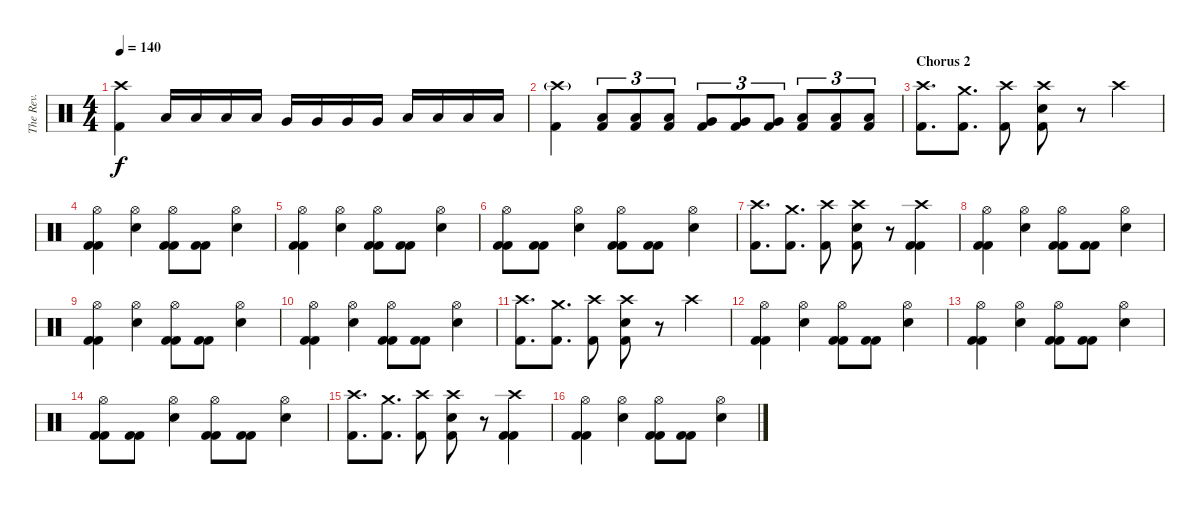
\track ("The Rev." "The Rev.") {instrument percussion}
\staff {score}
\articulation defaults
\ts (4 4)
\tempo 140
\clef neutral
\ks c
("Crash high (hit)" "Kick (hit) 2").4{dy f} "Low Tom (hit)".16 "Low Tom (hit)".16 "Low Tom (hit)".16 "Low Tom (hit)".16 "Very Low Tom (hit)".16 "Very Low Tom (hit)".16 "Very Low Tom (hit)".16 "Very Low Tom (hit)".16 "Low Floor Tom (hit)".16 "Low Floor Tom (hit)".16 "Low Floor Tom (hit)".16 "Low Floor Tom (hit)".16 |
("Crash high (hit)"{g} "Kick (hit) 2").4 ("Low Tom (hit)" "Kick (hit) 2").8{tu (3 2)} ("Low Tom (hit)" "Kick (hit) 2").8{tu (3 2)} ("Low Tom (hit)" "Kick (hit) 2").8{tu (3 2)} ("Very Low Tom (hit)" "Kick (hit) 2").8{tu (3 2)} ("Very Low Tom (hit)" "Kick (hit) 2").8{tu (3 2)} ("Very Low Tom (hit)" "Kick (hit) 2").8{tu (3 2)} ("Low Floor Tom (hit)" "Kick (hit) 2").8{tu (3 2)} ("Low Floor Tom (hit)" "Kick (hit) 2").8{tu (3 2)} ("Low Floor Tom (hit)" "Kick (hit) 2").8{tu (3 2)} |
\section ("" "Chorus 2")
("Crash high (hit)" "Kick (hit) 2").8{d} ("Crash medium (hit)" "Kick (hit) 2").8{d} ("Crash high (hit)" "Kick (hit) 2").8 ("Crash high (hit)" "Electric Snare (hit)" "Kick (hit) 2").8 r.8 "Crash high (hit)".4 |
("Hi-Hat (open)" "Kick (hit) 2" "Kick (hit) 2").4 ("Hi-Hat (open)" "Electric Snare (hit)").4 ("Hi-Hat (open)" "Kick (hit) 2" "Kick (hit) 2").8 ("Kick (hit) 2" "Kick (hit) 2").8 ("Hi-Hat (open)" "Electric Snare (hit)").4 |
("Hi-Hat (open)" "Kick (hit) 2" "Kick (hit) 2").4 ("Hi-Hat (open)" "Electric Snare (hit)").4 ("Hi-Hat (open)" "Kick (hit) 2" "Kick (hit) 2").8 ("Kick (hit) 2" "Kick (hit) 2").8 ("Hi-Hat (open)" "Electric Snare (hit)").4 |
("Hi-Hat (open)" "Kick (hit) 2" "Kick (hit) 2").8 ("Kick (hit) 2" "Kick (hit) 2").8 ("Hi-Hat (open)" "Electric Snare (hit)").4 ("Hi-Hat (open)" "Kick (hit) 2" "Kick (hit) 2").8 ("Kick (hit) 2" "Kick (hit) 2").8 ("Hi-Hat (open)" "Electric Snare (hit)").4 |
("Crash high (hit)" "Kick (hit) 2").8{d} ("Crash medium (hit)" "Kick (hit) 2").8{d} ("Crash high (hit)" "Kick (hit) 2").8 ("Crash high (hit)" "Electric Snare (hit)" "Kick (hit) 2").8 r.8 ("Crash high (hit)" "Kick (hit) 2" "Kick (hit) 2").4 |
("Hi-Hat (open)" "Kick (hit) 2" "Kick (hit) 2").4 ("Hi-Hat (open)" "Electric Snare (hit)").4 ("Hi-Hat (open)" "Kick (hit) 2" "Kick (hit) 2").8 ("Kick (hit) 2" "Kick (hit) 2").8 ("Hi-Hat (open)" "Electric Snare (hit)").4 |
("Hi-Hat (open)" "Kick (hit) 2" "Kick (hit) 2").4 ("Hi-Hat (open)" "Electric Snare (hit)").4 ("Hi-Hat (open)" "Kick (hit) 2" "Kick (hit) 2").8 ("Kick (hit) 2" "Kick (hit) 2").8 ("Hi-Hat (open)" "Electric Snare (hit)").4 |
("Hi-Hat (open)" "Kick (hit) 2" "Kick (hit) 2").4 ("Hi-Hat (open)" "Electric Snare (hit)").4 ("Hi-Hat (open)" "Kick (hit) 2" "Kick (hit) 2").8 ("Kick (hit) 2" "Kick (hit) 2").8 ("Hi-Hat (open)" "Electric Snare (hit)").4 |
("Crash high (hit)" "Kick (hit) 2").8{d} ("Crash medium (hit)" "Kick (hit) 2").8{d} ("Crash high (hit)" "Kick (hit) 2").8 ("Crash high (hit)" "Electric Snare (hit)" "Kick (hit) 2").8 r.8 "Crash high (hit)".4 |
("Hi-Hat (open)" "Kick (hit) 2" "Kick (hit) 2").4 ("Hi-Hat (open)" "Electric Snare (hit)").4 ("Hi-Hat (open)" "Kick (hit) 2" "Kick (hit) 2").8 ("Kick (hit) 2" "Kick (hit) 2").8 ("Hi-Hat (open)" "Electric Snare (hit)").4 |
("Hi-Hat (open)" "Kick (hit) 2" "Kick (hit) 2").4 ("Hi-Hat (open)" "Electric Snare (hit)").4 ("Hi-Hat (open)" "Kick (hit) 2" "Kick (hit) 2").8 ("Kick (hit) 2" "Kick (hit) 2").8 ("Hi-Hat (open)" "Electric Snare (hit)").4 |
("Hi-Hat (open)" "Kick (hit) 2" "Kick (hit) 2").8 ("Kick (hit) 2" "Kick (hit) 2").8 ("Hi-Hat (open)" "Electric Snare (hit)").4 ("Hi-Hat (open)" "Kick (hit) 2" "Kick (hit) 2").8 ("Kick (hit) 2" "Kick (hit) 2").8 ("Hi-Hat (open)" "Electric Snare (hit)").4 |
("Crash high (hit)" "Kick (hit) 2").8{d} ("Crash medium (hit)" "Kick (hit) 2").8{d} ("Crash high (hit)" "Kick (hit) 2").8 ("Crash high (hit)" "Electric Snare (hit)" "Kick (hit) 2").8 r.8 ("Crash high (hit)" "Kick (hit) 2" "Kick (hit) 2").4 |
("Hi-Hat (open)" "Kick (hit) 2" "Kick (hit) 2").4 ("Hi-Hat (open)" "Electric Snare (hit)").4 ("Hi-Hat (open)" "Kick (hit) 2" "Kick (hit) 2").8 ("Kick (hit) 2" "Kick (hit) 2").8 ("Hi-Hat (open)" "Electric Snare (hit)").4
